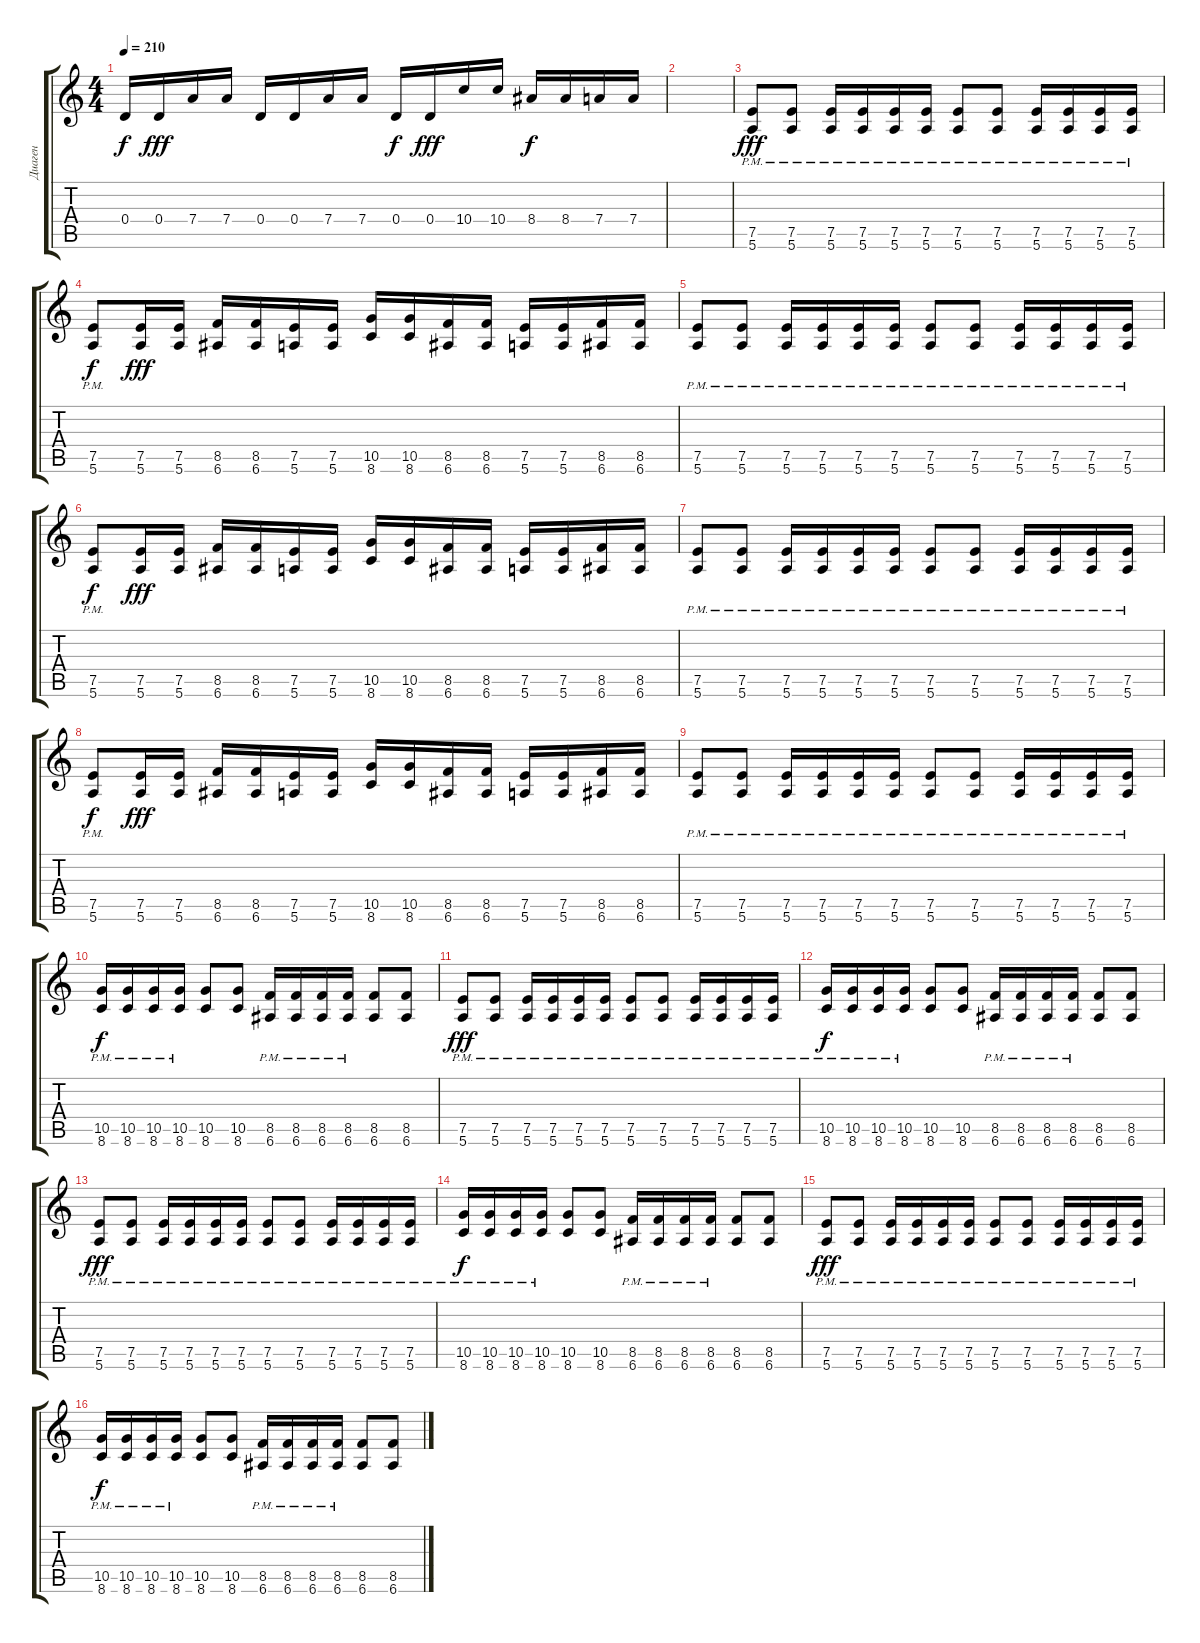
\track ("Диаген" "Диаген") {instrument distortionguitar}
\staff {score tabs}
\tuning (E4 B3 G3 D3 A2 E2) {hide}
\ts (4 4)
\tempo 210
\clef g2
\ks c
0.4.16{dy f} 0.4.16{dy fff} 7.4.16 7.4.16 0.4.16 0.4.16 7.4.16 7.4.16 0.4.16{dy f} 0.4.16{dy fff} 10.4.16 10.4.16 8.4.16{dy f} 8.4.16 7.4.16 7.4.16 |
|
(7.5{pm} 5.6{pm}).8{dy fff} (7.5{pm} 5.6{pm}).8 (7.5{pm} 5.6{pm}).16 (7.5{pm} 5.6{pm}).16 (7.5{pm} 5.6{pm}).16 (7.5{pm} 5.6{pm}).16 (7.5{pm} 5.6{pm}).8 (7.5{pm} 5.6{pm}).8 (7.5{pm} 5.6{pm}).16 (7.5{pm} 5.6{pm}).16 (7.5{pm} 5.6{pm}).16 (7.5{pm} 5.6{pm}).16 |
(7.5{pm} 5.6{pm}).8{dy f} (7.5 5.6).16{dy fff} (7.5 5.6).16 (8.5 6.6).16 (8.5 6.6).16 (7.5 5.6).16 (7.5 5.6).16 (10.5 8.6).16 (10.5 8.6).16 (8.5 6.6).16 (8.5 6.6).16 (7.5 5.6).16 (7.5 5.6).16 (8.5 6.6).16 (8.5 6.6).16 |
(7.5{pm} 5.6{pm}).8 (7.5{pm} 5.6{pm}).8 (7.5{pm} 5.6{pm}).16 (7.5{pm} 5.6{pm}).16 (7.5{pm} 5.6{pm}).16 (7.5{pm} 5.6{pm}).16 (7.5{pm} 5.6{pm}).8 (7.5{pm} 5.6{pm}).8 (7.5{pm} 5.6{pm}).16 (7.5{pm} 5.6{pm}).16 (7.5{pm} 5.6{pm}).16 (7.5{pm} 5.6{pm}).16 |
(7.5{pm} 5.6{pm}).8{dy f} (7.5 5.6).16{dy fff} (7.5 5.6).16 (8.5 6.6).16 (8.5 6.6).16 (7.5 5.6).16 (7.5 5.6).16 (10.5 8.6).16 (10.5 8.6).16 (8.5 6.6).16 (8.5 6.6).16 (7.5 5.6).16 (7.5 5.6).16 (8.5 6.6).16 (8.5 6.6).16 |
(7.5{pm} 5.6{pm}).8 (7.5{pm} 5.6{pm}).8 (7.5{pm} 5.6{pm}).16 (7.5{pm} 5.6{pm}).16 (7.5{pm} 5.6{pm}).16 (7.5{pm} 5.6{pm}).16 (7.5{pm} 5.6{pm}).8 (7.5{pm} 5.6{pm}).8 (7.5{pm} 5.6{pm}).16 (7.5{pm} 5.6{pm}).16 (7.5{pm} 5.6{pm}).16 (7.5{pm} 5.6{pm}).16 |
(7.5{pm} 5.6{pm}).8{dy f} (7.5 5.6).16{dy fff} (7.5 5.6).16 (8.5 6.6).16 (8.5 6.6).16 (7.5 5.6).16 (7.5 5.6).16 (10.5 8.6).16 (10.5 8.6).16 (8.5 6.6).16 (8.5 6.6).16 (7.5 5.6).16 (7.5 5.6).16 (8.5 6.6).16 (8.5 6.6).16 |
(7.5{pm} 5.6{pm}).8 (7.5{pm} 5.6{pm}).8 (7.5{pm} 5.6{pm}).16 (7.5{pm} 5.6{pm}).16 (7.5{pm} 5.6{pm}).16 (7.5{pm} 5.6{pm}).16 (7.5{pm} 5.6{pm}).8 (7.5{pm} 5.6{pm}).8 (7.5{pm} 5.6{pm}).16 (7.5{pm} 5.6{pm}).16 (7.5{pm} 5.6{pm}).16 (7.5{pm} 5.6{pm}).16 |
(10.5{pm} 8.6{pm}).16{dy f} (10.5{pm} 8.6{pm}).16 (10.5{pm} 8.6{pm}).16 (10.5{pm} 8.6{pm}).16 (10.5 8.6).8 (10.5 8.6).8 (8.5{pm} 6.6{pm}).16 (8.5{pm} 6.6{pm}).16 (8.5{pm} 6.6{pm}).16 (8.5{pm} 6.6{pm}).16 (8.5 6.6).8 (8.5 6.6).8 |
(7.5{pm} 5.6{pm}).8{dy fff} (7.5{pm} 5.6{pm}).8 (7.5{pm} 5.6{pm}).16 (7.5{pm} 5.6{pm}).16 (7.5{pm} 5.6{pm}).16 (7.5{pm} 5.6{pm}).16 (7.5{pm} 5.6{pm}).8 (7.5{pm} 5.6{pm}).8 (7.5{pm} 5.6{pm}).16 (7.5{pm} 5.6{pm}).16 (7.5{pm} 5.6{pm}).16 (7.5{pm} 5.6{pm}).16 |
(10.5{pm} 8.6{pm}).16{dy f} (10.5{pm} 8.6{pm}).16 (10.5{pm} 8.6{pm}).16 (10.5{pm} 8.6{pm}).16 (10.5 8.6).8 (10.5 8.6).8 (8.5{pm} 6.6{pm}).16 (8.5{pm} 6.6{pm}).16 (8.5{pm} 6.6{pm}).16 (8.5{pm} 6.6{pm}).16 (8.5 6.6).8 (8.5 6.6).8 |
(7.5{pm} 5.6{pm}).8{dy fff} (7.5{pm} 5.6{pm}).8 (7.5{pm} 5.6{pm}).16 (7.5{pm} 5.6{pm}).16 (7.5{pm} 5.6{pm}).16 (7.5{pm} 5.6{pm}).16 (7.5{pm} 5.6{pm}).8 (7.5{pm} 5.6{pm}).8 (7.5{pm} 5.6{pm}).16 (7.5{pm} 5.6{pm}).16 (7.5{pm} 5.6{pm}).16 (7.5{pm} 5.6{pm}).16 |
(10.5{pm} 8.6{pm}).16{dy f} (10.5{pm} 8.6{pm}).16 (10.5{pm} 8.6{pm}).16 (10.5{pm} 8.6{pm}).16 (10.5 8.6).8 (10.5 8.6).8 (8.5{pm} 6.6{pm}).16 (8.5{pm} 6.6{pm}).16 (8.5{pm} 6.6{pm}).16 (8.5{pm} 6.6{pm}).16 (8.5 6.6).8 (8.5 6.6).8 |
(7.5{pm} 5.6{pm}).8{dy fff} (7.5{pm} 5.6{pm}).8 (7.5{pm} 5.6{pm}).16 (7.5{pm} 5.6{pm}).16 (7.5{pm} 5.6{pm}).16 (7.5{pm} 5.6{pm}).16 (7.5{pm} 5.6{pm}).8 (7.5{pm} 5.6{pm}).8 (7.5{pm} 5.6{pm}).16 (7.5{pm} 5.6{pm}).16 (7.5{pm} 5.6{pm}).16 (7.5{pm} 5.6{pm}).16 |
(10.5{pm} 8.6{pm}).16{dy f} (10.5{pm} 8.6{pm}).16 (10.5{pm} 8.6{pm}).16 (10.5{pm} 8.6{pm}).16 (10.5 8.6).8 (10.5 8.6).8 (8.5{pm} 6.6{pm}).16 (8.5{pm} 6.6{pm}).16 (8.5{pm} 6.6{pm}).16 (8.5{pm} 6.6{pm}).16 (8.5 6.6).8 (8.5 6.6).8
